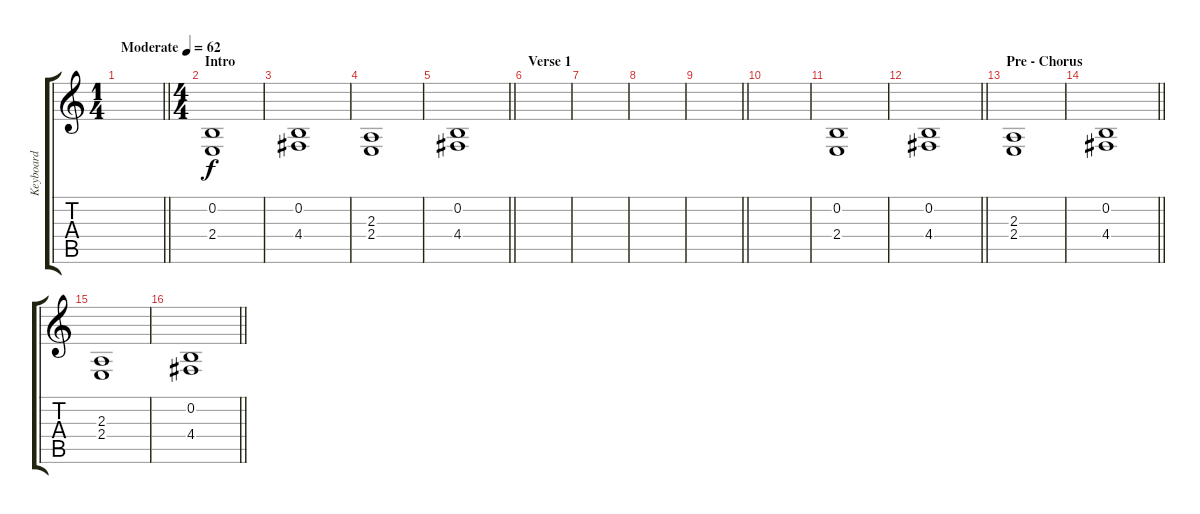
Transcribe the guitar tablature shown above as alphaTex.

\track ("Keyboard" "Keyboard") {instrument stringensemble1}
\staff {score tabs}
\tuning (E4 B3 G3 D3 A2 E2) {hide}
\ts (1 4)
\tempo (62 "Moderate")
\clef g2
\barLineRight lightlight
\ks c
|
\ts (4 4)
\section ("" "Intro")
(0.2 2.4).1 |
(0.2 4.4).1 |
(2.3 2.4).1 |
\barLineRight lightlight
(0.2 4.4).1 |
\section ("" "Verse 1")
|
|
|
\barLineRight lightlight
|
|
(0.2 2.4).1 |
\barLineRight lightlight
(0.2 4.4).1 |
\section ("" "Pre - Chorus")
(2.3 2.4).1 |
\barLineRight lightlight
(0.2 4.4).1 |
(2.3 2.4).1 |
\barLineRight lightlight
(0.2 4.4).1
